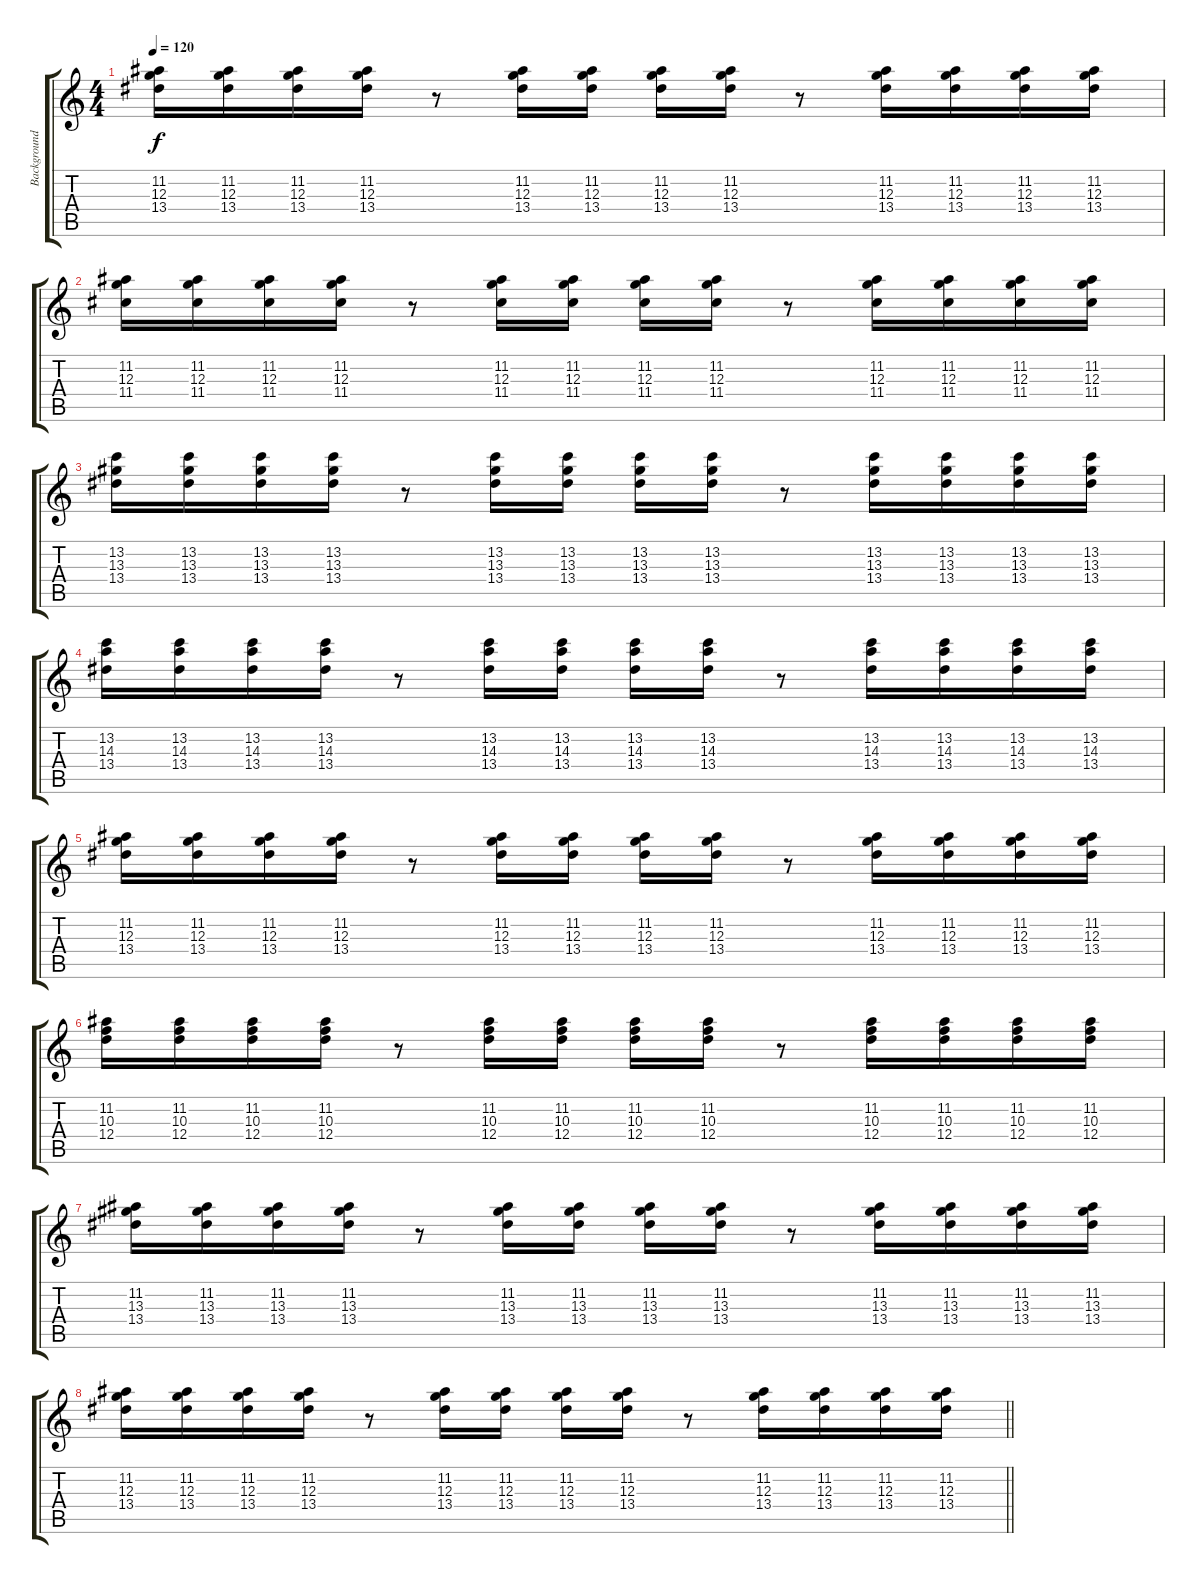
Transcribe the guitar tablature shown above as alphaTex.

\track ("Background Guitar" "Background") {instrument distortionguitar}
\staff {score tabs}
\tuning (E4 B3 G3 D3 A2 E2) {hide}
\ts (4 4)
\tempo 120
\clef g2
\ks c
(11.2 12.3 13.4).16{dy f} (11.2 12.3 13.4).16 (11.2 12.3 13.4).16 (11.2 12.3 13.4).16 r.8 (11.2 12.3 13.4).16 (11.2 12.3 13.4).16 (11.2 12.3 13.4).16 (11.2 12.3 13.4).16 r.8 (11.2 12.3 13.4).16 (11.2 12.3 13.4).16 (11.2 12.3 13.4).16 (11.2 12.3 13.4).16 |
(11.2 12.3 11.4).16 (11.2 12.3 11.4).16 (11.2 12.3 11.4).16 (11.2 12.3 11.4).16 r.8 (11.2 12.3 11.4).16 (11.2 12.3 11.4).16 (11.2 12.3 11.4).16 (11.2 12.3 11.4).16 r.8 (11.2 12.3 11.4).16 (11.2 12.3 11.4).16 (11.2 12.3 11.4).16 (11.2 12.3 11.4).16 |
(13.2 13.3 13.4).16 (13.2 13.3 13.4).16 (13.2 13.3 13.4).16 (13.2 13.3 13.4).16 r.8 (13.2 13.3 13.4).16 (13.2 13.3 13.4).16 (13.2 13.3 13.4).16 (13.2 13.3 13.4).16 r.8 (13.2 13.3 13.4).16 (13.2 13.3 13.4).16 (13.2 13.3 13.4).16 (13.2 13.3 13.4).16 |
(13.2 14.3 13.4).16 (13.2 14.3 13.4).16 (13.2 14.3 13.4).16 (13.2 14.3 13.4).16 r.8 (13.2 14.3 13.4).16 (13.2 14.3 13.4).16 (13.2 14.3 13.4).16 (13.2 14.3 13.4).16 r.8 (13.2 14.3 13.4).16 (13.2 14.3 13.4).16 (13.2 14.3 13.4).16 (13.2 14.3 13.4).16 |
(11.2 12.3 13.4).16 (11.2 12.3 13.4).16 (11.2 12.3 13.4).16 (11.2 12.3 13.4).16 r.8 (11.2 12.3 13.4).16 (11.2 12.3 13.4).16 (11.2 12.3 13.4).16 (11.2 12.3 13.4).16 r.8 (11.2 12.3 13.4).16 (11.2 12.3 13.4).16 (11.2 12.3 13.4).16 (11.2 12.3 13.4).16 |
(11.2 10.3 12.4).16 (11.2 10.3 12.4).16 (11.2 10.3 12.4).16 (11.2 10.3 12.4).16 r.8 (11.2 10.3 12.4).16 (11.2 10.3 12.4).16 (11.2 10.3 12.4).16 (11.2 10.3 12.4).16 r.8 (11.2 10.3 12.4).16 (11.2 10.3 12.4).16 (11.2 10.3 12.4).16 (11.2 10.3 12.4).16 |
(11.2 13.3 13.4).16 (11.2 13.3 13.4).16 (11.2 13.3 13.4).16 (11.2 13.3 13.4).16 r.8 (11.2 13.3 13.4).16 (11.2 13.3 13.4).16 (11.2 13.3 13.4).16 (11.2 13.3 13.4).16 r.8 (11.2 13.3 13.4).16 (11.2 13.3 13.4).16 (11.2 13.3 13.4).16 (11.2 13.3 13.4).16 |
\barLineRight lightlight
(11.2 12.3 13.4).16 (11.2 12.3 13.4).16 (11.2 12.3 13.4).16 (11.2 12.3 13.4).16 r.8 (11.2 12.3 13.4).16 (11.2 12.3 13.4).16 (11.2 12.3 13.4).16 (11.2 12.3 13.4).16 r.8 (11.2 12.3 13.4).16 (11.2 12.3 13.4).16 (11.2 12.3 13.4).16 (11.2 12.3 13.4).16
